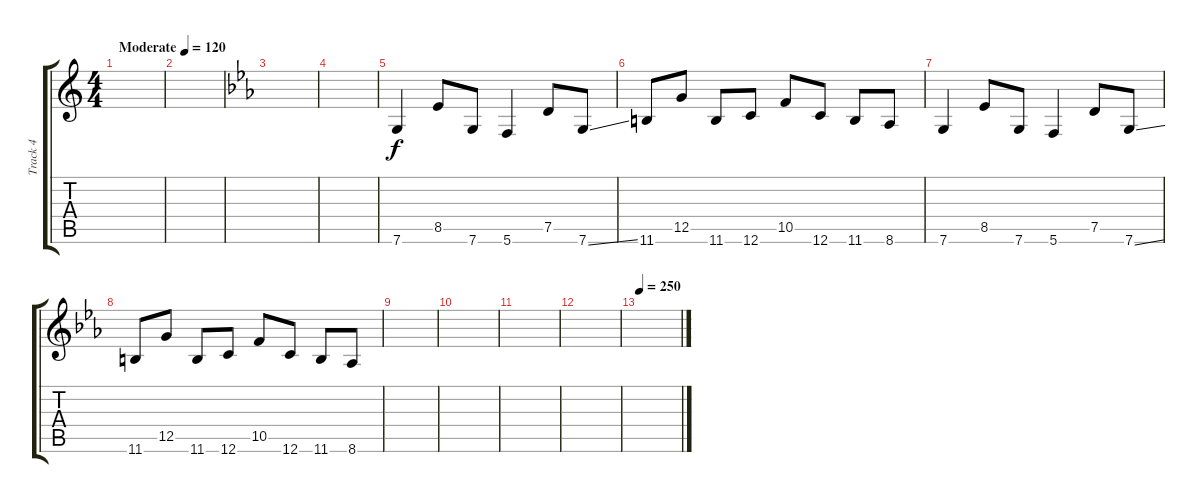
\track ("Track 4" "Track 4") {instrument overdrivenguitar}
\staff {score tabs}
\tuning (D4 A3 F3 C3 G2 C2) {hide}
\ts (4 4)
\tempo (120 "Moderate")
\tempo 150
\tempo (120 "Moderate")
\clef g2
\ks c
|
|
\ks cminor
|
|
7.6.4 8.5.8 7.6.8 5.6.4 7.5.8 7.6{ss}.8 |
11.6.8 12.5.8 11.6.8 12.6.8 10.5.8 12.6.8 11.6.8 8.6.8 |
7.6.4 8.5.8 7.6.8 5.6.4 7.5.8 7.6{ss}.8 |
11.6.8 12.5.8 11.6.8 12.6.8 10.5.8 12.6.8 11.6.8 8.6.8 |
|
|
|
|
\tempo 250
